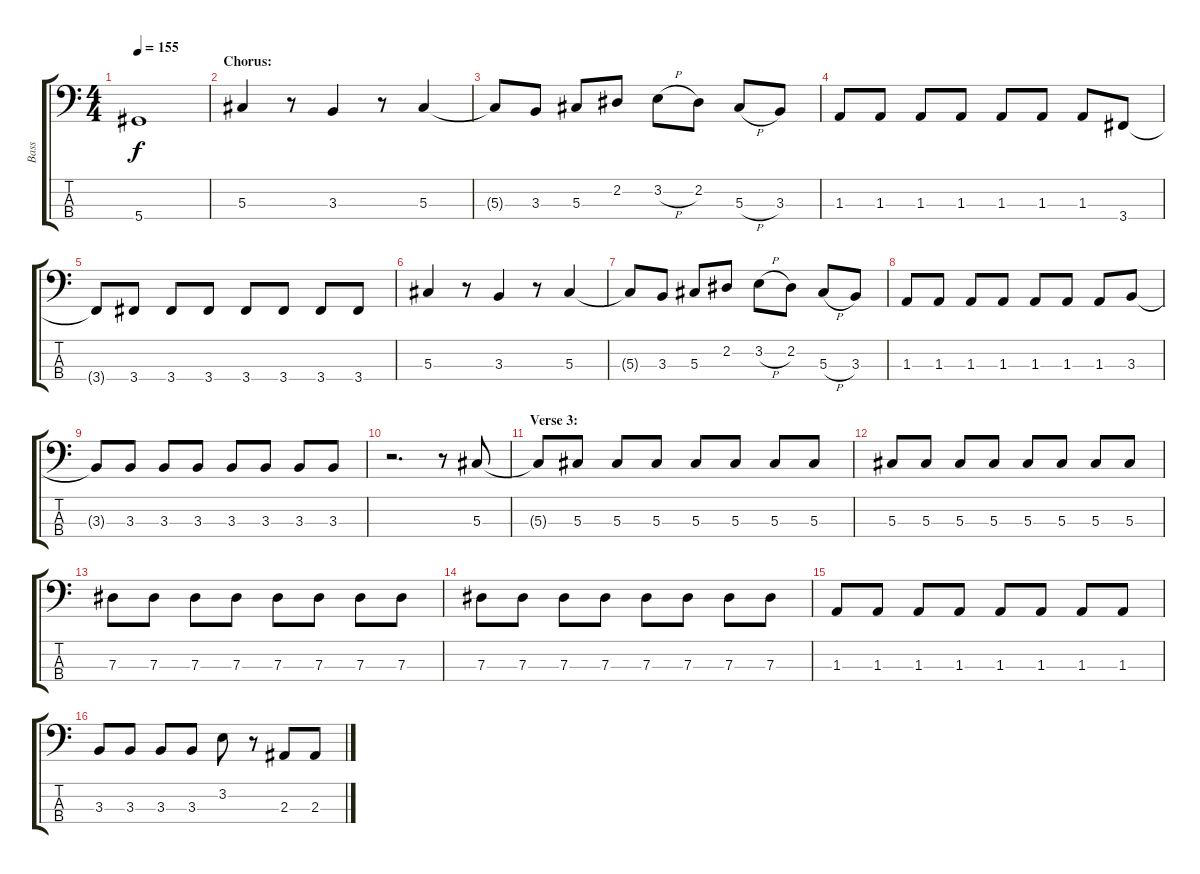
\track ("Bass" "Bass") {instrument slapbass2}
\staff {score tabs}
\tuning (Gb2 Db2 Ab1 Eb1) {hide}
\ts (4 4)
\tempo 155
\clef f4
\ks c
5.4.1{dy f} |
\section ("" "Chorus:")
5.3.4 r.8 3.3.4 r.8 5.3.4 |
5.3{t}.8 3.3.8 5.3.8 2.2.8 3.2{h}.8 2.2.8 5.3{h}.8 3.3.8 |
1.3.8 1.3.8 1.3.8 1.3.8 1.3.8 1.3.8 1.3.8 3.4.8 |
3.4{t}.8 3.4.8 3.4.8 3.4.8 3.4.8 3.4.8 3.4.8 3.4.8 |
5.3.4 r.8 3.3.4 r.8 5.3.4 |
5.3{t}.8 3.3.8 5.3.8 2.2.8 3.2{h}.8 2.2.8 5.3{h}.8 3.3.8 |
1.3.8 1.3.8 1.3.8 1.3.8 1.3.8 1.3.8 1.3.8 3.3.8 |
3.3{t}.8 3.3.8 3.3.8 3.3.8 3.3.8 3.3.8 3.3.8 3.3.8 |
r.2{d} r.8 5.3.8 |
\section ("" "Verse 3:")
5.3{t}.8 5.3.8 5.3.8 5.3.8 5.3.8 5.3.8 5.3.8 5.3.8 |
5.3.8 5.3.8 5.3.8 5.3.8 5.3.8 5.3.8 5.3.8 5.3.8 |
7.3.8 7.3.8 7.3.8 7.3.8 7.3.8 7.3.8 7.3.8 7.3.8 |
7.3.8 7.3.8 7.3.8 7.3.8 7.3.8 7.3.8 7.3.8 7.3.8 |
1.3.8 1.3.8 1.3.8 1.3.8 1.3.8 1.3.8 1.3.8 1.3.8 |
3.3.8 3.3.8 3.3.8 3.3.8 3.2.8 r.8 2.3.8 2.3.8
